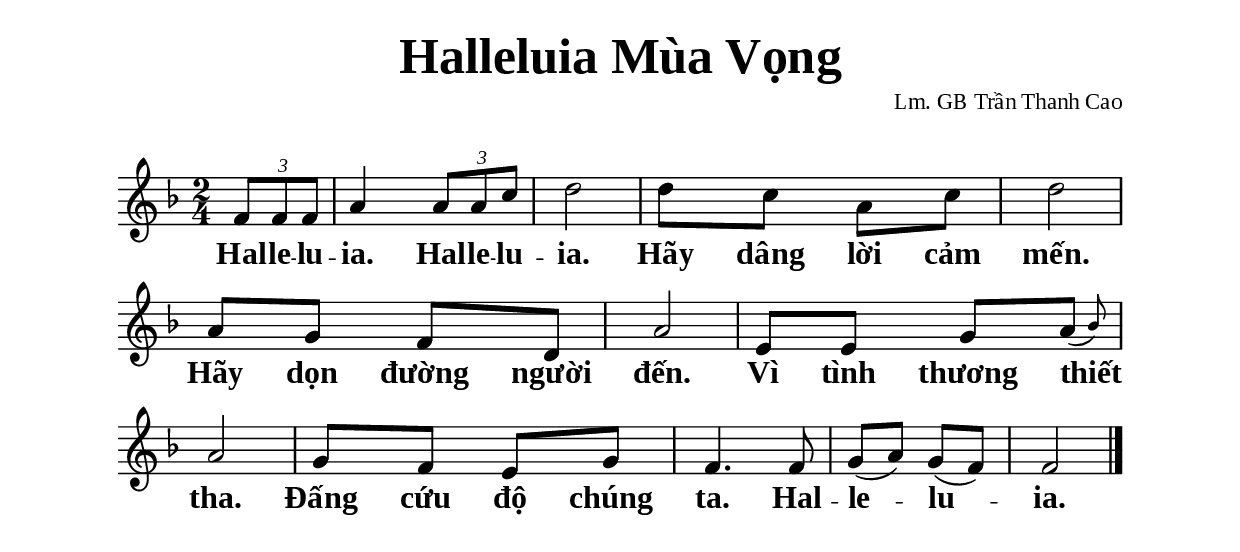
% Cài đặt chung
\version "2.20.0"
\include "english.ly"

\header {
  title = \markup { \fontsize #3 "Halleluia Mùa Vọng" }
  poet = " "
  composer = "Lm. GB Trần Thanh Cao"
  arranger = " "
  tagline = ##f
}

\paper {
  #(set-paper-size "a4")
  top-margin = 10\mm
  bottom-margin = 10\mm
  left-margin = 20\mm
  right-margin = 20\mm
  indent = #0
  #(define fonts
    (make-pango-font-tree
      "Liberation Serif"
      "Liberation Serif"
      "Liberation Serif"
      (/ 20 20)))
  page-count = #1
}

% Nhạc điệp khúc
nhacDiepKhuc = \relative c' {
  \partial 4 \tuplet 3/2 { f8 f f } |
  a4 \tuplet 3/2 { a8 a c } |
  d2 |
  d8 c a c |
  d2 |
  a8 g f d |
  a'2 |
  e8 e g \afterGrace a (bf) |
  a2 |
  g8 f e g |
  f4. f8 |
  g8 (a) g (f) |
  f2 \bar "|."
}

% Lời điệp khúc
loiDiepKhuc = \lyricmode {
  Hal -- le -- lu -- ia.
  Hal -- le -- lu -- ia.
  Hãy dâng lời cảm mến.
  Hãy dọn đường người đến.
  Vì tình thương thiết tha.
  Đấng cứu độ chúng ta.
  Hal -- le -- lu -- ia.
}

% Bố trí
\score {
  \new ChoirStaff <<
    \new Staff = diepKhuc \with {
        \consists "Merge_rests_engraver"
        \magnifyStaff #(magstep +1)
      }
      <<
      \new Voice = beSop {
        \key f \major \time 2/4 \stemNeutral \nhacDiepKhuc
      }
    >>
    \new Lyrics \lyricsto beSop \loiDiepKhuc
  >>
  \layout {
    \override Lyrics.LyricText.font-series = #'bold
    \override Lyrics.LyricText.font-size = #+3
    \override Lyrics.LyricSpace.minimum-distance = #4.0
    \override Score.BarNumber.break-visibility = ##(#f #f #f)
    \override Score.SpacingSpanner.uniform-stretching = ##t
  }
}
